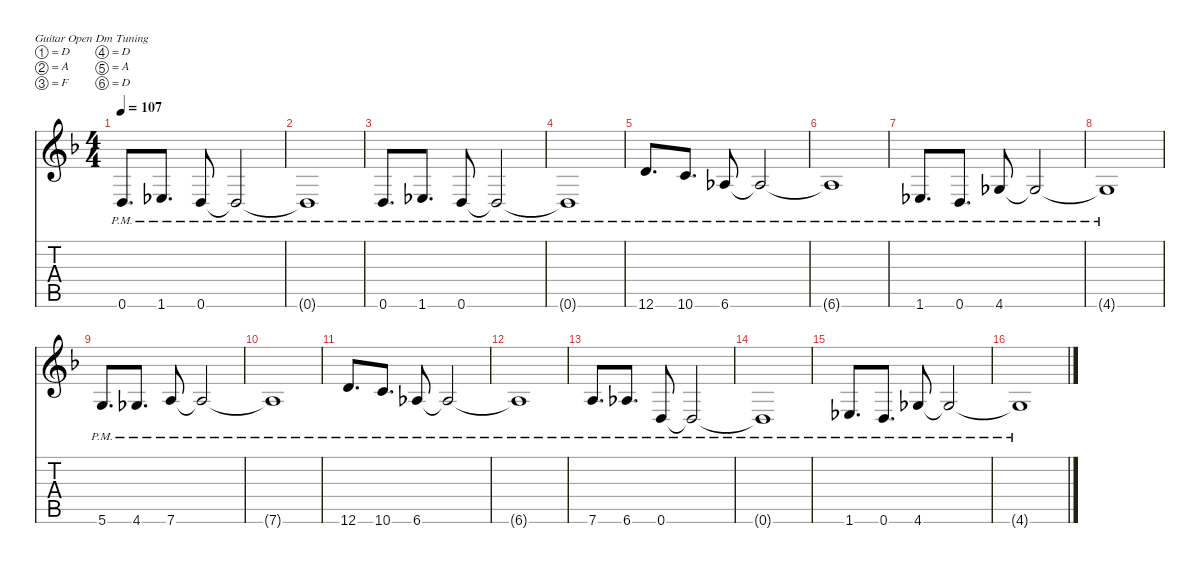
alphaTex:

\hideDynamics
\bracketExtendMode nobrackets
\singleTrackTrackNamePolicy hidden
\multiTrackTrackNamePolicy hidden
\firstSystemTrackNameMode fullname
\firstSystemTrackNameOrientation horizontal
\otherSystemsTrackNameOrientation horizontal
\track ("Guitar 1" "E-Gt") {defaultSystemsLayout 8 instrument distortionguitar}
\staff {score tabs}
\tuning (D4 A3 F3 D3 A2 D2)
\ts (4 4)
\tempo 107
\clef g2
\ks dminor
0.6{pm acc forcenatural}.8{d dy f beam Up} 1.6{pm acc b}.8{d beam Up} 0.6{pm acc forcenatural}.8{beam Up} 0.6{pm t acc forcenatural}.2{beam Up} |
0.6{pm t acc forcenatural}.1{beam Up} |
0.6{pm acc forcenatural}.8{d beam Up} 1.6{pm acc b}.8{d beam Up} 0.6{pm acc forcenatural}.8{beam Up} 0.6{pm t acc forcenatural}.2{beam Up} |
0.6{pm t acc forcenatural}.1{beam Up} |
12.6{pm acc forcenatural}.8{d beam Up} 10.6{pm acc forcenatural}.8{d beam Up} 6.6{pm acc b}.8{beam Up} 6.6{pm t acc b}.2{beam Up} |
6.6{pm t acc b}.1{beam Up} |
1.6{pm acc b}.8{d beam Up} 0.6{pm acc forcenatural}.8{d beam Up} 4.6{pm acc b}.8{beam Up} 4.6{pm t acc b}.2{beam Up} |
4.6{pm t acc b}.1{beam Up} |
5.6{pm acc forcenatural}.8{d beam Up} 4.6{pm acc b}.8{d beam Up} 7.6{pm acc forcenatural}.8{beam Up} 7.6{pm t acc forcenatural}.2{beam Up} |
7.6{pm t acc forcenatural}.1{beam Up} |
12.6{pm acc forcenatural}.8{d beam Up} 10.6{pm acc forcenatural}.8{d beam Up} 6.6{pm acc b}.8{beam Up} 6.6{pm t acc b}.2{beam Up} |
6.6{pm t acc b}.1{beam Up} |
7.6{pm acc forcenatural}.8{d beam Up} 6.6{pm acc b}.8{d beam Up} 0.6{pm acc forcenatural}.8{beam Up} 0.6{pm t acc forcenatural}.2{beam Up} |
0.6{pm t acc forcenatural}.1{beam Up} |
1.6{pm acc b}.8{d beam Up} 0.6{pm acc forcenatural}.8{d beam Up} 4.6{pm acc b}.8{beam Up} 4.6{pm t acc b}.2{beam Up} |
4.6{pm t acc b}.1{beam Up}
